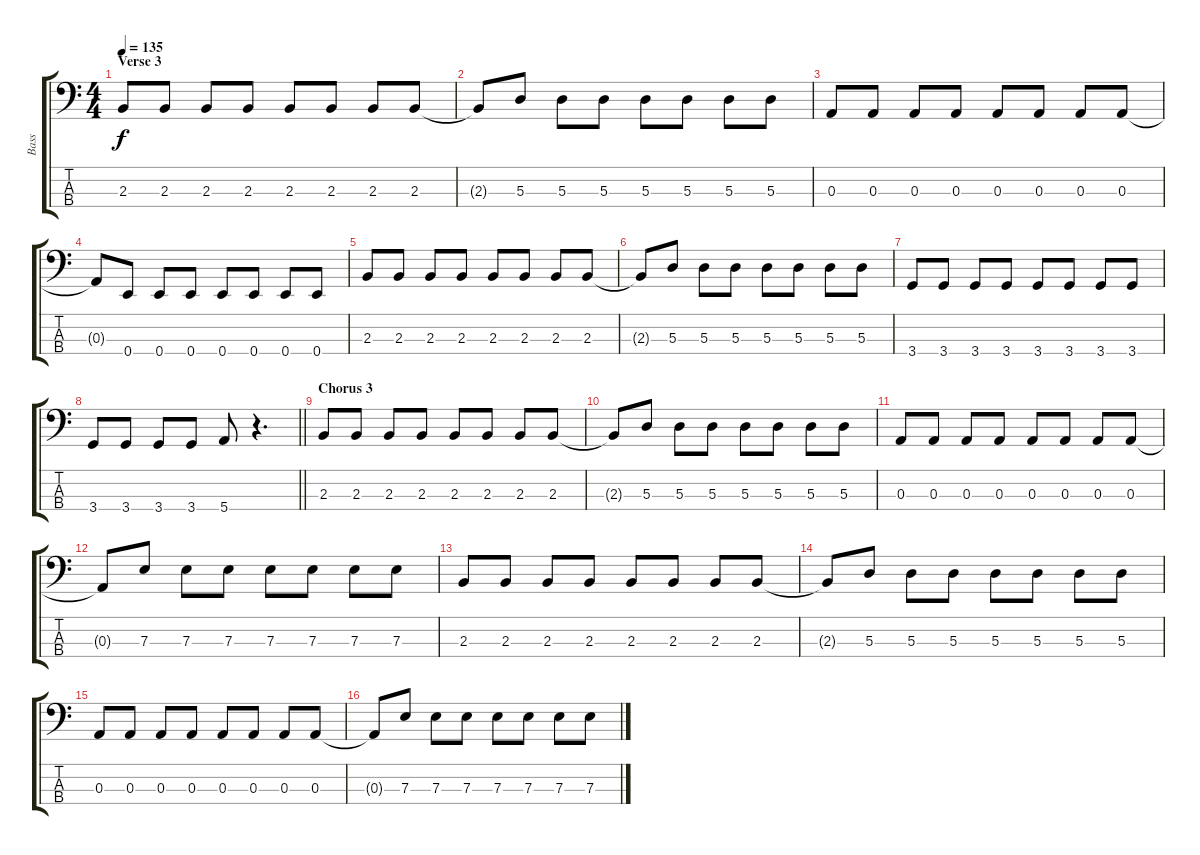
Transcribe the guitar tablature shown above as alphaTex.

\track ("Bass" "Bass") {instrument electricbassfinger}
\staff {score tabs}
\tuning (G2 D2 A1 E1) {hide}
\ts (4 4)
\section ("" "Verse 3")
\tempo 135
\clef f4
\ks c
2.3.8{dy f} 2.3.8 2.3.8 2.3.8 2.3.8 2.3.8 2.3.8 2.3.8 |
2.3{t}.8 5.3.8 5.3.8 5.3.8 5.3.8 5.3.8 5.3.8 5.3.8 |
0.3.8 0.3.8 0.3.8 0.3.8 0.3.8 0.3.8 0.3.8 0.3.8 |
0.3{t}.8 0.4.8 0.4.8 0.4.8 0.4.8 0.4.8 0.4.8 0.4.8 |
2.3.8 2.3.8 2.3.8 2.3.8 2.3.8 2.3.8 2.3.8 2.3.8 |
2.3{t}.8 5.3.8 5.3.8 5.3.8 5.3.8 5.3.8 5.3.8 5.3.8 |
3.4.8 3.4.8 3.4.8 3.4.8 3.4.8 3.4.8 3.4.8 3.4.8 |
\barLineRight lightlight
3.4.8 3.4.8 3.4.8 3.4.8 5.4.8 r.4{d} |
\section ("" "Chorus 3")
2.3.8 2.3.8 2.3.8 2.3.8 2.3.8 2.3.8 2.3.8 2.3.8 |
2.3{t}.8 5.3.8 5.3.8 5.3.8 5.3.8 5.3.8 5.3.8 5.3.8 |
0.3.8 0.3.8 0.3.8 0.3.8 0.3.8 0.3.8 0.3.8 0.3.8 |
0.3{t}.8 7.3.8 7.3.8 7.3.8 7.3.8 7.3.8 7.3.8 7.3.8 |
2.3.8 2.3.8 2.3.8 2.3.8 2.3.8 2.3.8 2.3.8 2.3.8 |
2.3{t}.8 5.3.8 5.3.8 5.3.8 5.3.8 5.3.8 5.3.8 5.3.8 |
0.3.8 0.3.8 0.3.8 0.3.8 0.3.8 0.3.8 0.3.8 0.3.8 |
0.3{t}.8 7.3.8 7.3.8 7.3.8 7.3.8 7.3.8 7.3.8 7.3.8
